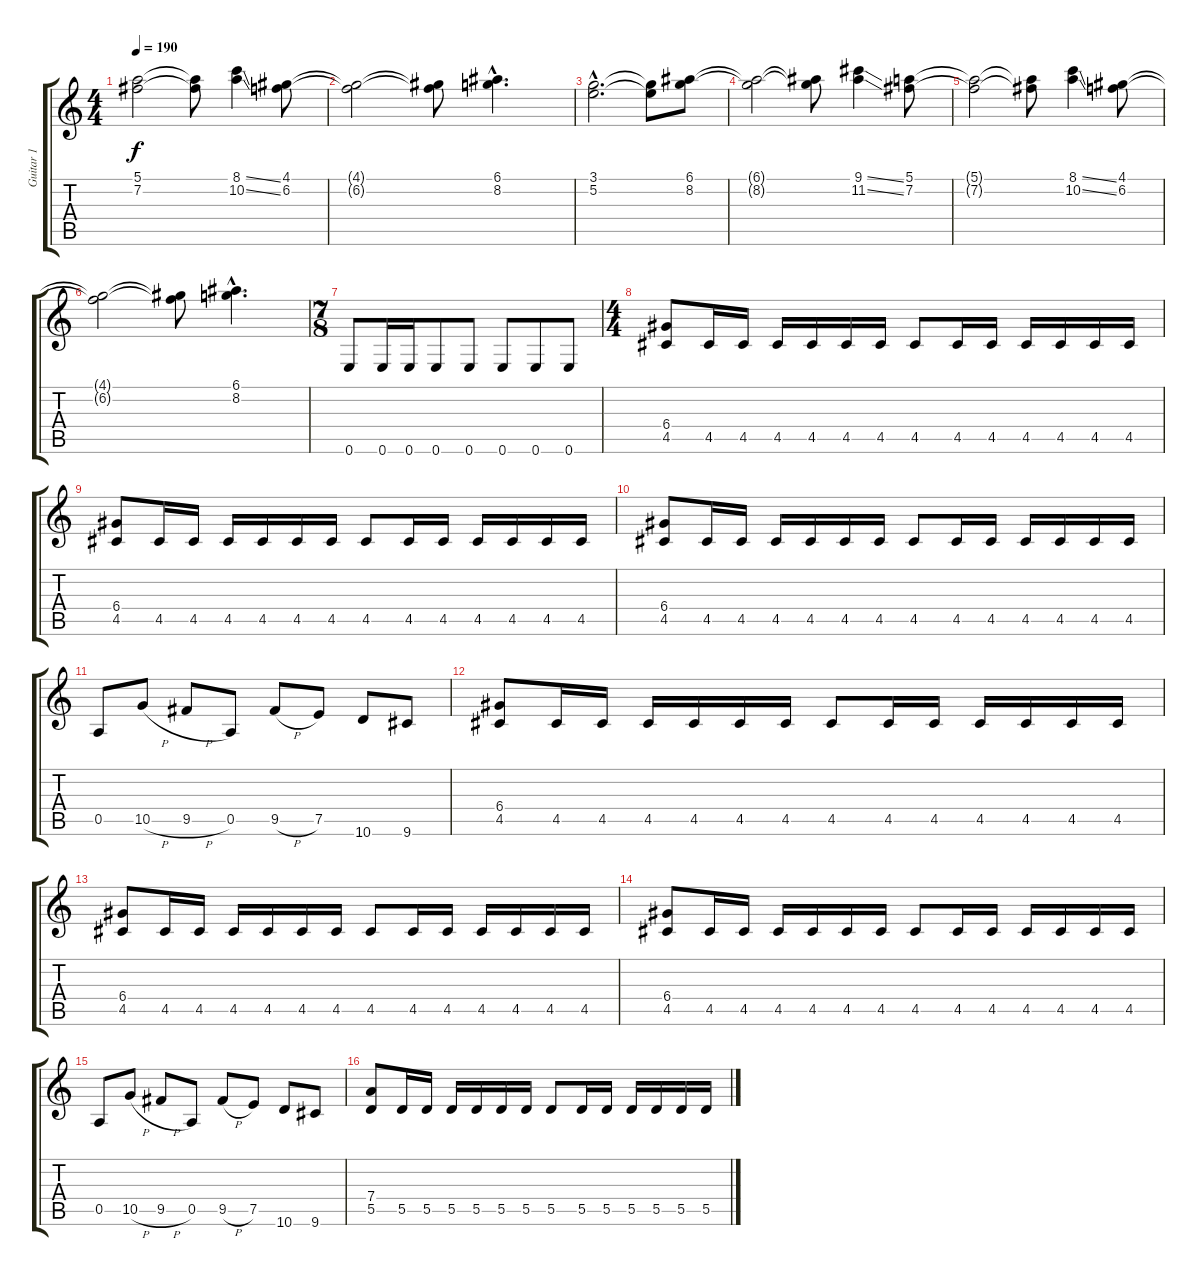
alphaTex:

\track ("Guitar 1" "Guitar 1") {instrument distortionguitar}
\staff {score tabs}
\tuning (E4 B3 G3 D3 A2 E2) {hide}
\ts (4 4)
\tempo 190
\clef g2
\ks c
(5.1{t} 7.2{t}).2{dy f} (5.1{t} 7.2{t}).8 (8.1{ss} 10.2{ss}).4 (4.1 6.2).8 |
(4.1{t} 6.2{t}).2 (4.1{t} 6.2{t}).8 (6.1{hac} 8.2{hac}).4{d} |
(3.1{hac} 5.2{hac}).2{d} (3.1{t} 5.2{t}).8 (6.1 8.2).8 |
(6.1{t} 8.2{t}).2 (6.1{t} 8.2{t}).8 (9.1{ss} 11.2{ss}).4 (5.1 7.2).8 |
(5.1{t} 7.2{t}).2 (5.1{t} 7.2{t}).8 (8.1{ss} 10.2{ss}).4 (4.1 6.2).8 |
(4.1{t} 6.2{t}).2 (4.1{t} 6.2{t}).8 (6.1{hac} 8.2{hac}).4{d} |
\ts (7 8)
0.6.8 0.6.16 0.6.16 0.6.8 0.6.8 0.6.8 0.6.8 0.6.8 |
\ts (4 4)
(6.4 4.5).8 4.5.16 4.5.16 4.5.16 4.5.16 4.5.16 4.5.16 4.5.8 4.5.16 4.5.16 4.5.16 4.5.16 4.5.16 4.5.16 |
(6.4 4.5).8 4.5.16 4.5.16 4.5.16 4.5.16 4.5.16 4.5.16 4.5.8 4.5.16 4.5.16 4.5.16 4.5.16 4.5.16 4.5.16 |
(6.4 4.5).8 4.5.16 4.5.16 4.5.16 4.5.16 4.5.16 4.5.16 4.5.8 4.5.16 4.5.16 4.5.16 4.5.16 4.5.16 4.5.16 |
0.5.8 10.5{h}.8 9.5{h}.8 0.5.8 9.5{h}.8 7.5.8 10.6.8 9.6.8 |
(6.4 4.5).8 4.5.16 4.5.16 4.5.16 4.5.16 4.5.16 4.5.16 4.5.8 4.5.16 4.5.16 4.5.16 4.5.16 4.5.16 4.5.16 |
(6.4 4.5).8 4.5.16 4.5.16 4.5.16 4.5.16 4.5.16 4.5.16 4.5.8 4.5.16 4.5.16 4.5.16 4.5.16 4.5.16 4.5.16 |
(6.4 4.5).8 4.5.16 4.5.16 4.5.16 4.5.16 4.5.16 4.5.16 4.5.8 4.5.16 4.5.16 4.5.16 4.5.16 4.5.16 4.5.16 |
0.5.8 10.5{h}.8 9.5{h}.8 0.5.8 9.5{h}.8 7.5.8 10.6.8 9.6.8 |
(7.4 5.5).8 5.5.16 5.5.16 5.5.16 5.5.16 5.5.16 5.5.16 5.5.8 5.5.16 5.5.16 5.5.16 5.5.16 5.5.16 5.5.16
